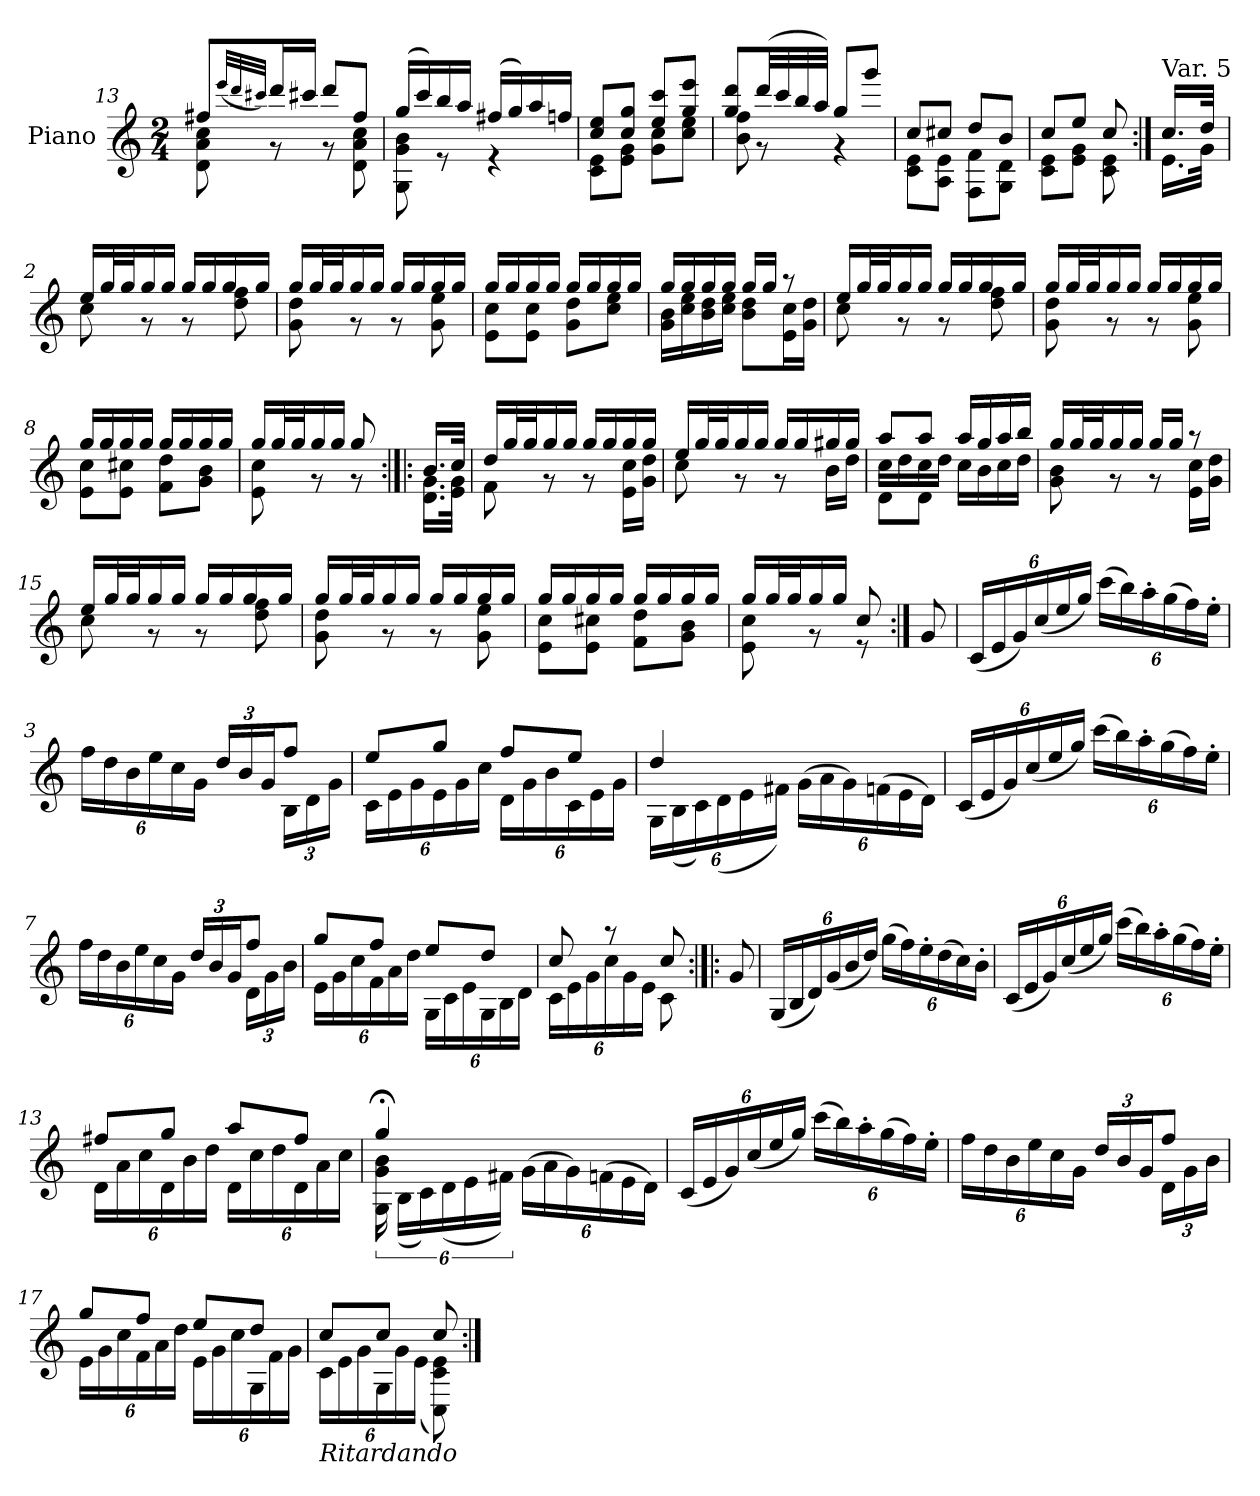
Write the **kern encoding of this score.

**kern
*part1
*staff1
*I"Piano
*I'Pno.
!!LO:PB:g=z
*clefG2
*k[]
*M2/4
=13
*^
8ff#X/L	8d\ 8a\ 8cc\
(<32qeee/LLL	.
32qddd/	.
32qccc#X/JJJ)	.
16ddd/L	8r
16ccc#/JJ	.
8ddd/L	8r
8ff#/J	8d\ 8a\ 8cc\
=14	=14
(>16gg/LL	8G\ 8g\ 8b\
16ccc/)	.
16bb/	8r
16aa/JJ	.
(>16ff#X/LL	4r
16gg/)	.
16aa/	.
16ffn/JJ	.
=15	=15
8cc/ 8ee/L	8c\ 8e\L
8cc/ 8gg/J	8e\ 8g\J
8ee/ 8ccc/L	8g\ 8cc\L
8gg/ 8eee/J	8cc\ 8ee\J
=16	=16
8gg/ 8ddd/L	8b\ 8ff\
(>32ddd/LL	8r
32ccc/	.
32bb/	.
32aa/JJJ)	.
8gg/L	4r
8ggg/J	.
=17	=17
8cc/L	8c\ 8e\L
8cc#X/J	8A\ 8e\J
8dd/L	8F\ 8f\L
8b/J	8G\ 8d\J
=18	=18
8cc/L	8c\ 8e\L
8ee/J	8e\ 8g\J
8cc/	8c\ 8e\
!!LO:LB:g=z	!!
=1:|!	=1:|!
!LO:TX:a:t=Var. 5	!
16.cc/LL	16.e\LL
32dd/JJk	32g\JJk
=2	=2
16ee/LL	8cc\
32gg/L	.
32gg/J	.
16gg/	8r
16gg/JJ	.
16gg/LL	8r
16gg/	.
16gg/	8dd\ 8ff\
16gg/JJ	.
=3	=3
16gg/LL	8g\ 8dd\
32gg/L	.
32gg/J	.
16gg/	8r
16gg/JJ	.
16gg/LL	8r
16gg/	.
16gg/	8g\ 8ee\
16gg/JJ	.
=4	=4
16gg/LL	8e\ 8cc\L
16gg/	.
16gg/	8e\ 8cc\J
16gg/JJ	.
16gg/LL	8g\ 8dd\L
16gg/	.
16gg/	8cc\ 8ee\J
16gg/JJ	.
=5	=5
16gg/LL	16g\ 16b\LL
16gg/	16cc\ 16ee\
16gg/	16b\ 16dd\
16gg/JJ	16cc\ 16ee\JJ
16gg/LL	8b\ 8dd\L
16gg/JJ	.
8r	16e\ 16cc\L
.	16g\<< 16dd\<<JJ
!!LO:LB:g=z	!!
=6	=6
16ee/LL	8cc\
32gg/L	.
32gg/J	.
16gg/	8r
16gg/JJ	.
16gg/LL	8r
16gg/	.
16gg/	8dd\ 8ff\
16gg/JJ	.
=7	=7
16gg/LL	8g\ 8dd\
32gg/L	.
32gg/J	.
16gg/	8r
16gg/JJ	.
16gg/LL	8r
16gg/	.
16gg/	8g\ 8ee\
16gg/JJ	.
=8	=8
16gg/LL	8e\ 8cc\L
16gg/	.
16gg/	8e\ 8cc#X\J
16gg/JJ	.
16gg/LL	8f\ 8dd\L
16gg/	.
16gg/	8g\ 8b\J
16gg/JJ	.
=9	=9
16gg/LL	8e\ 8cc\
32gg/L	.
32gg/J	.
16gg/	8r
16gg/JJ	.
8gg/	8r
!!LO:LB:g=z	!!
=10:|!|:	=10:|!|:
16.b/LL	16.d\ 16.g\LL
32cc/JJk	32e\ 32g\JJk
=11	=11
16dd/LL	8f\
32gg/L	.
32gg/J	.
16gg/	8r
16gg/JJ	.
16gg/LL	8r
16gg/	.
16gg/	16e\ 16cc\LL
16gg/JJ	16g\ 16dd\JJ
=12	=12
16ee/LL	8cc\
32gg/L	.
32gg/J	.
16gg/	8r
16gg/JJ	.
16gg/LL	8r
16gg/	.
16gg#X/	16b\LL
16gg#/JJ	16dd\JJ
=13	=13
*	*^
8aa/L	16cc\LL	8d\L
.	16dd\	.
8aa/J	16cc\	8d\J
.	16dd\JJ	.
16aa/LL	16cc\LL	4ryy
16gg/	16b\	.
16aa/	16cc\	.
16bb/JJ	16dd\JJ	.
*	*v	*v
=14	=14
16gg/LL	8g\ 8b\
32gg/L	.
32gg/J	.
16gg/	8r
16gg/JJ	.
16gg/LL	8r
16gg/JJ	.
8r	16e\ 16cc\LL
.	16g\ 16dd\JJ
!!LO:LB:g=z	!!
=15	=15
16ee/LL	8cc\
32gg/L	.
32gg/J	.
16gg/	8r
16gg/JJ	.
16gg/LL	8r
16gg/	.
16gg/	8dd\ 8ff\
16gg/JJ	.
=16	=16
16gg/LL	8g\ 8dd\
32gg/L	.
32gg/J	.
16gg/	8r
16gg/JJ	.
16gg/LL	8r
16gg/	.
16gg/	8g\ 8ee\
16gg/JJ	.
=17	=17
16gg/LL	8e\ 8cc\L
16gg/	.
16gg/	8e\ 8cc#X\J
16gg/JJ	.
16gg/LL	8f\ 8dd\L
16gg/	.
16gg/	8g\ 8b\J
16gg/JJ	.
=18	=18
16gg/LL	8e\ 8cc\
32gg/L	.
32gg/J	.
16gg/	8r
16gg/JJ	.
8cc/	8r
!!LO:LB:g=z	!!
=1:|!	=1:|!
!LO:TX:a:t=Var. 6	!
*v	*v
8g/
=2
*Xbrackettup
(<24c/LL
24e/
24g/)
(<24cc/
24ee/
24gg/JJ)
(>24ccc\LL
24bb\)
24aa'\
(>24gg\
24ff\)
24ee'\JJ
=3
*^
24ff\LL	8ryy
24dd\	.
24b\	.
24ee\	8ryy
24cc\	.
24g\JJ	.
24dd/LL	8ryy
24b/	.
24g/J	.
8ff/J	24B\LL
.	24d\
.	24g\JJ
=4	=4
8ee/L	24c<\LL
.	24e\
.	24g\
8gg/J	24e\
.	24g\
.	24cc\JJ
8ff/L	24d\LL
.	24g\
.	24b\
8ee/J	24c\
.	24e\
.	24g\JJ
!!LO:LB:g=z	!!
=5	=5
4dd/	24G\LL
.	(>24B\
.	24c\)
.	(>24d\
.	24e\
.	24f#X\JJ)
4ryy	(>24g\LL
.	24a\
.	24g\)
.	(>24fn\
.	24e\
.	24d\JJ)
*v	*v
=6
(<24c/LL
24e/
24g/)
(<24cc/
24ee/
24gg/JJ)
(>24ccc\LL
24bb\)
24aa'\
(>24gg\
24ff\)
24ee'\JJ
=7
*^
24ff\LL	8ryy
24dd\	.
24b\	.
24ee\	8ryy
24cc\	.
24g\JJ	.
24dd/LL	8ryy
24b/	.
24g/J	.
8ff/J	24d\LL
.	24g\
.	24b<\JJ
!!LO:LB:g=z	!!
=8	=8
8gg/L	24e\LL
.	24g\
.	24cc\
8ff/J	24f\
.	24a\
.	24dd\JJ
8ee/L	24G\LL
.	24c\
.	24e\
8dd/J	24G\
.	24B\
.	24d<\JJ
=9	=9
8cc/	24c\LL
.	24e\
.	24g\
8r	24cc\
.	24g\
.	24e\JJ
8cc/	8c\
*v	*v
=10:|!|:
8g/
=11
(<24G/LL
24B/
24d/)
(<24g/
24b/
24dd/JJ)
(>24gg\LL
24ff\)
24ee'\
(>24dd\
24cc\)
24b'\JJ
!!LO:LB:g=z
=12
(<24c/LL
24e/
24g/)
(<24cc/
24ee/
24gg/JJ)
(>24ccc\LL
24bb\)
24aa'\
(>24gg\
24ff\)
24ee'\JJ
=13
*^
8ff#X/L	24d<\LL
.	24a<\
.	24cc<\
8gg/J	24d<\
.	24b\
.	24dd\JJ
8aa/L	24d<\LL
.	24cc<\
.	24dd\
8ff#/J	24d<\
.	24a\
.	24cc\JJ
=14	=14
*	*brackettup
4gg;</	24G\< 24g\< 24b\<
.	(>24B<\LL
.	24c\)
*	*Xbrackettup
.	(>24d\
.	24e\
.	24f#X\JJ)
4ryy	(>24g\LL
.	24a\
.	24g\)
.	(>24fn\
.	24e\
.	24d\JJ)
*v	*v
!!LO:LB:g=z
=15
(<24c/LL
24e/
24g/)
(<24cc/
24ee/
24gg/JJ)
(>24ccc\LL
24bb\)
24aa'\
(>24gg\
24ff\)
24ee'\JJ
=16
*^
24ff\LL	8ryy
24dd\	.
24b\	.
24ee\	8ryy
24cc\	.
24g\JJ	.
24dd/LL	8ryy
24b/	.
24g/J	.
8ff/J	24d\LL
.	24g\
.	24b<\JJ
=17	=17
8gg/L	24e\LL
.	24g\
.	24cc\
8ff/J	24f\
.	24a\
.	24dd\JJ
8ee/L	24e\LL
.	24g\
.	24cc\
8dd/J	24G\
.	24f\
.	24g\JJ
=18	=18
!LO:TX:b:i:t=Ritardando	!
8cc/L	24c<\LL
.	24e\
.	24g\
8cc/J	24G\
.	24g\
.	(>24e\JJ
8cc/	8C\ 8c\ 8e\)
*v	*v
=:|!
*-
